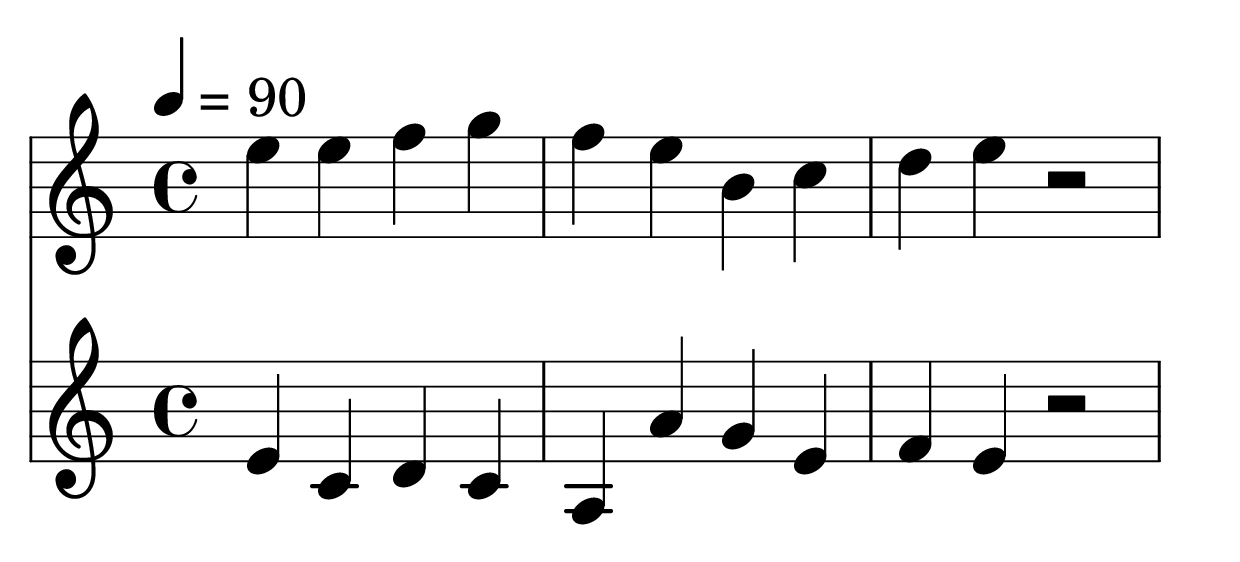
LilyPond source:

\version "2.22.2"

\include "page.ly"

global = {
  \time   4/4
  \tempo  4 = 90
}

\parallelMusic voiceUpper, voiceLower {
  % b4  c   f,  g   |   % solution
  e4  e   f   g   |   % attempt 0
  e4  c   d   c   |   % cantus firmus

  % a4  c   b   e   |   % solution
  f4  e   b   c   |   % attempt 0
  a4  a'  g   e   |   % cantus firmus

  % d4  e   r2      |   % solution
  d4  e   r2      |   % attempt 0
  f4  e   r2      |   % cantus firmus
}

\score {
  <<
    \new Staff \with { midiInstrument = "clarinet" } {
      \global
      \clef treble
      \relative c''
      \voiceUpper
    }
    \new Staff \with { midiInstrument = "cello" } {
      \global
      \clef treble
      \relative c'
      \voiceLower
    }
  >>
  \layout { }
  \midi { }
}
